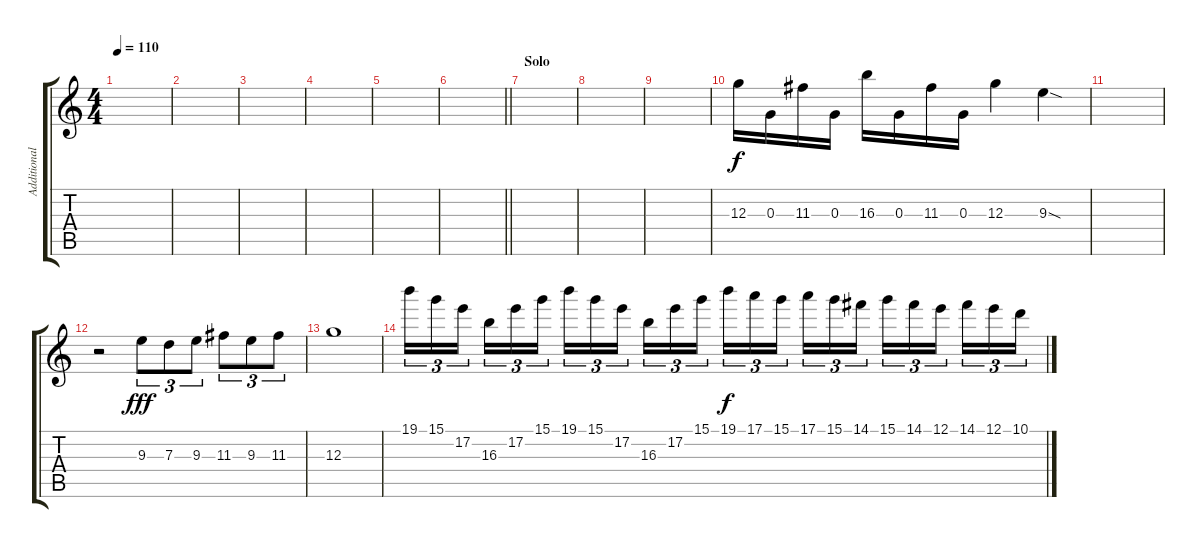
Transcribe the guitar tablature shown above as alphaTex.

\track ("Additional guitar" "Additional") {instrument distortionguitar}
\staff {score tabs}
\tuning (E4 B3 G3 D3 A2 E2) {hide}
\ts (4 4)
\tempo 110
\clef g2
\ks c
|
|
|
|
|
\barLineRight lightlight
|
\section ("" "Solo")
|
|
|
12.3.16 0.3.16 11.3.16 0.3.16 16.3.16 0.3.16 11.3.16 0.3.16 12.3.4 9.3{sod}.4 |
|
r.2{instrument distortionguitar} 9.3.8{tu (3 2) dy fff} 7.3.8{tu (3 2)} 9.3.8{tu (3 2)} 11.3.8{tu (3 2)} 9.3.8{tu (3 2)} 11.3.8{tu (3 2)} |
12.3.1 |
19.1.16{tu (3 2)} 15.1.16{tu (3 2)} 17.2.16{tu (3 2) beam splitsecondary} 16.3.16{tu (3 2)} 17.2.16{tu (3 2)} 15.1.16{tu (3 2)} 19.1.16{tu (3 2)} 15.1.16{tu (3 2)} 17.2.16{tu (3 2) beam splitsecondary} 16.3.16{tu (3 2)} 17.2.16{tu (3 2)} 15.1.16{tu (3 2)} 19.1.16{tu (3 2) dy f} 17.1.16{tu (3 2)} 15.1.16{tu (3 2) beam splitsecondary} 17.1.16{tu (3 2)} 15.1.16{tu (3 2)} 14.1.16{tu (3 2)} 15.1.16{tu (3 2)} 14.1.16{tu (3 2)} 12.1.16{tu (3 2) beam splitsecondary} 14.1.16{tu (3 2)} 12.1.16{tu (3 2)} 10.1.16{tu (3 2)}
